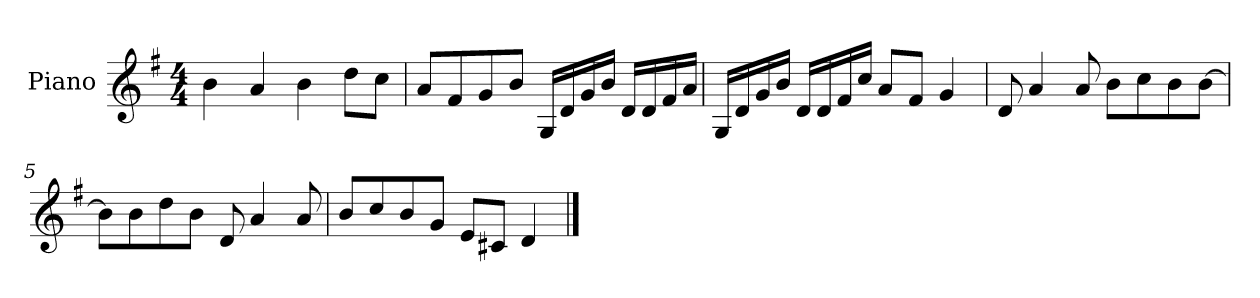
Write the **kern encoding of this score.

**kern
*part1
*staff1
*I"Piano
*I'P-no
*clefG2
*k[f#]
*M4/4
*MM90
=1
4b\
4a/
4b\
8dd\L
8cc\J
=2
8a/L
8f#/
8g/
8b/J
16G/LL
16d/
16g/
16b/JJ
16d/LL
16d/
16f#/
16a/JJ
=3
16G/LL
16d/
16g/
16b/JJ
16d/LL
16d/
16f#/
16cc/JJ
8a/L
8f#/J
4g/
=4
8d/
4a/
8a/
8b\L
8cc\
8b\
[8b\J
!!LO:LB:g=z
=5
8b\L]
8b\
8dd\
8b\J
8d/
4a/
8a/
=6
8b/L
8cc/
8b/
8g/J
8e/L
8c#X/J
4d/
==
*-
